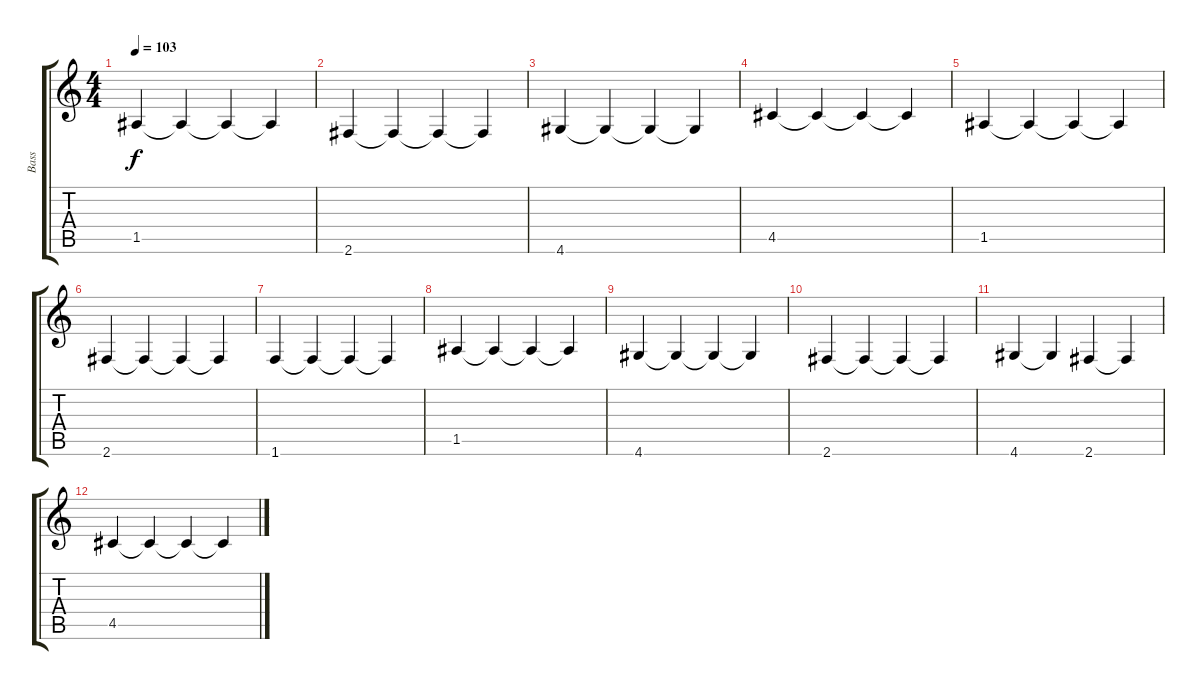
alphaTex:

\track ("Bass" "Bass") {instrument electricbassfinger}
\staff {score tabs}
\tuning (E4 B3 G3 D3 A2 E2) {hide}
\ts (4 4)
\tempo 103
\clef g2
\ks c
1.5.4{dy f} 1.5{t}.4 1.5{t}.4 1.5{t}.4 |
2.6.4 2.6{t}.4 2.6{t}.4 2.6{t}.4 |
4.6.4 4.6{t}.4 4.6{t}.4 4.6{t}.4 |
4.5.4 4.5{t}.4 4.5{t}.4 4.5{t}.4 |
1.5.4 1.5{t}.4 1.5{t}.4 1.5{t}.4 |
2.6.4 2.6{t}.4 2.6{t}.4 2.6{t}.4 |
1.6.4 1.6{t}.4 1.6{t}.4 1.6{t}.4 |
1.5.4 1.5{t}.4 1.5{t}.4 1.5{t}.4 |
4.6.4 4.6{t}.4 4.6{t}.4 4.6{t}.4 |
2.6.4 2.6{t}.4 2.6{t}.4 2.6{t}.4 |
4.6.4 4.6{t}.4 2.6.4 2.6{t}.4 |
4.5.4 4.5{t}.4 4.5{t}.4 4.5{t}.4
